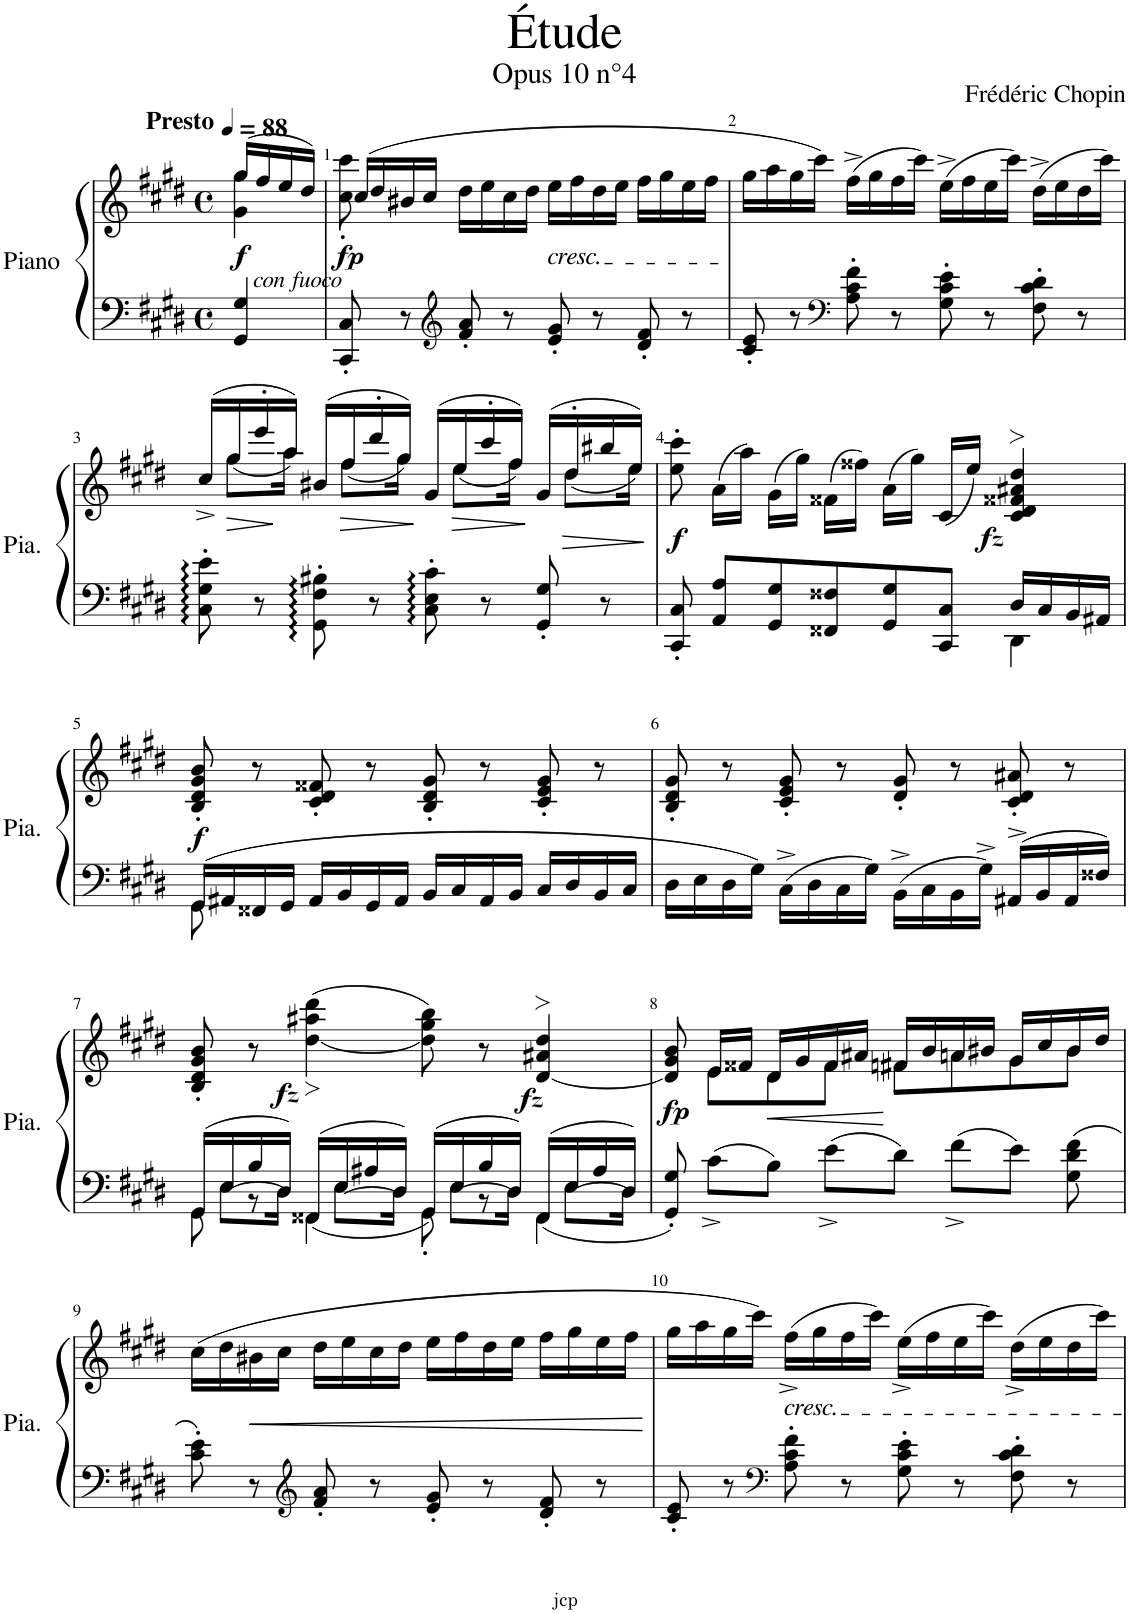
**kern	**kern	**dynam
*part1	*part1	*part1
*staff2	*staff1	*staff1/2
*I"Piano	*	*
*I'Pia.	*	*
*clefF4	*clefG2	*
*k[f#c#g#d#]	*k[f#c#g#d#]	*
*M4/4	*M4/4	*
*met(c)	*met(c)	*
*MM88	*MM88	*
=	=	=
*	*^	*
!	!LO:TX:a:B:t=Presto	!	!
!	!LO:TX:b:i:t=con fuoco	!	!
!	!	!	!LO:DY:b
4GG#/ 4G#/	(16gg#/LL	4g#\ 4gg#\	f
.	16ff#/	.	.
.	16ee/	.	.
.	16dd#/JJ)	.	.
=1	=1	=1	=1
!	!	!	!LO:DY:b
8CC#/' 8C#/'	(16cc#/LL	8cc#\' 8ccc#\'	fp
.	16dd#/	.	.
8r	16b#X/	2..ryy	.
.	16cc#/JJ	.	.
*clefG2	*	*	*
8f#/' 8a/'	16dd#\LL	.	.
.	16ee\	.	.
8r	16cc#\	.	.
.	16dd#\JJ	.	.
!	!LO:TX:b:i:t=cresc.	!	!
8e/' 8g#/'	16ee\LL	.	.
.	16ff#\	.	.
8r	16dd#\	.	.
.	16ee\JJ	.	.
8d#/' 8f#/'	16ff#\LL	.	.
.	16gg#\	.	.
8r	16ee\	.	.
.	16ff#\JJ	.	.
*	*v	*v	*
=2	=2	=2
8c#/' 8e/'	16gg#\LL	.
.	16aa\	.
8r	16gg#\	.
.	16ccc#\JJ)	.
*clefF4	*	*
8A\' 8c#\' 8f#\'	(16ff#^\LL	.
.	16gg#\	.
8r	16ff#\	.
.	16ccc#\JJ)	.
8G#\' 8c#\' 8e\'	(16ee^\LL	.
.	16ff#\	.
8r	16ee\	.
.	16ccc#\JJ)	.
8F#\' 8c#\' 8d#\'	(16dd#^\LL	.
.	16ee\	.
8r	16dd#\	.
.	16ccc#\JJ)	.
!!LO:LB:g=z
=3	=3	=3
*	*^	*
8C#\' 8G#\' 8e\'	(16cc#^/LL	16ryy	.
!	!	!	!LO:HP:b
.	(<16gg#/	8gg#\L	>
8r	16eee'/	.	.
.	16aa/JJ))	16aa\Jk	]
8GG#\' 8F#\' 8B#X\'	(16b#X/LL	16ryy	.
!	!	!	!LO:HP:b
.	(<16ff#/	8ff#\L	>
8r	16ddd#'/	.	.
.	16gg#/JJ))	16gg#\Jk	.
8C#\' 8E\' 8c#\'	(16g#/LL	16ryy	]
!	!	!	!LO:HP:b
.	(<16ee/	8ee\L	>
8r	16ccc#'/	.	.
.	16ff#/JJ))	16ff#\Jk	.
8GG#/' 8G#/'	(16g#/LL	16ryy	]
!	!	!	!LO:HP:b
.	(<16dd#'/	8dd#\L	>
8r	16bb#X/	.	.
.	16ee/JJ))	16ee\Jk	.
*	*v	*v	*
.	.	]
=4	=4	=4
*^	*	*
!	!	!	!LO:DY:b
8CC#/' 8C#/'	2.ryy	8ee\' 8ccc#\'	f
8AA/ 8A/L	.	(16a\LL	.
.	.	16aa\JJ)	.
8GG#/ 8G#/	.	(16g#\LL	.
.	.	16gg#\JJ)	.
8FF##X/ 8F##X/	.	(16f##X\LL	.
.	.	16ff##X\JJ)	.
8GG#/ 8G#/	.	(16a\LL	.
.	.	16gg#\JJ)	.
8CC#/ 8C#/J	.	(16c#/LL	.
.	.	16ee/JJ)	.
!	!	!	!LO:DY:b
16D#/LL	4DD#\	4c#/> 4d#/> 4f##X/> 4a#X/> 4dd#/>	fz
16C#/	.	.	.
16BB/	.	.	.
16AA#X/JJ	.	.	.
!!LO:LB:g=z
=5	=5	=5	=5
!	!	!	!LO:DY:b
16GG#/LL	8GG#\	8B/' 8d#/' 8g#/' 8b/'	f
16AA#X/	.	.	.
16FF##X/	2..ryy	8r	.
16GG#/JJ	.	.	.
16AA#/LL	.	8c#/' 8d#/' 8f##X/'	.
16BB/	.	.	.
16GG#/	.	8r	.
16AA#/JJ	.	.	.
16BB/LL	.	8B/' 8d#/' 8g#/'	.
16C#/	.	.	.
16AA#/	.	8r	.
16BB/JJ	.	.	.
16C#/LL	.	8c#/' 8e/' 8g#/'	.
16D#/	.	.	.
16BB/	.	8r	.
16C#/JJ	.	.	.
*v	*v	*	*
=6	=6	=6
16D#\LL	8B/' 8d#/' 8g#/'	.
16E\	.	.
16D#\	8r	.
16G#\JJ	.	.
16C#^\LL	8c#/' 8e/' 8g#/'	.
16D#\	.	.
16C#\	8r	.
16G#\JJ	.	.
16BB^\LL	8d#/' 8g#/'	.
16C#\	.	.
16BB\	8r	.
16G#^\JJ	.	.
16AA#X^>/LL	8c#/' 8d#/' 8a#X/'	.
16BB/	.	.
16AA#/	8r	.
16F##X/JJ	.	.
!!LO:LB:g=z
=7	=7	=7
*^	*	*
*	*^	*	*
16GG#/LL	16ryy	8GG#\	8B/' 8d#/' 8g#/' 8b/'	.
16E/	8E\L	.	.	.
16B/	.	8r	8r	.
16D#/JJ	16D#\Jk	.	.	.
!	!	!	!	!LO:DY:b
16FF##X/LL	16ryy	4FF##\	(>[4dd#\< 4aa#X\< 4ddd#\<	fz
16E/	8E\L	.	.	.
16A#X/	.	.	.	.
16D#/JJ	16D#\Jk	.	.	.
16GG#/LL	16ryy	8GG#'\	8dd#\] 8gg#\ 8bb\)	.
16E/	8E\L	.	.	.
16B/	.	8r	8r	.
16D#/JJ	16D#\Jk	.	.	.
!	!	!	!	!LO:DY:b
16FF##/LL	16ryy	4FF##\	[4d#/> 4a#X/> 4dd#/>	fz
16E/	8E\L	.	.	.
16A#/	.	.	.	.
16D#/JJ	16D#\Jk	.	.	.
*	*v	*v	*	*
=8	=8	=8	=8
*	*	*^	*
!	!	!	!	!LO:DY:b
*v	*v	*	*	*
8GG#/' 8G#/'	8d#/] 8g#/ 8b/	8ryy	fp
8c#^<\L	16e/LL	8e\L	.
.	16f##X/JJ	.	.
!	!	!	!LO:HP:b
8B\J	16d#/LL	8d#\	<
.	16g#/	.	.
8e^<\L	16f##/	8f##\J	.
.	16a#X/JJ	.	.
8d#\J	16f#X/LL	8f#\L	[
.	16b/	.	.
8f#^<\L	16an/	8a\	.
.	16b#X/JJ	.	.
8e\J	16g#/LL	8g#\	.
.	16cc#/	.	.
8G#\ 8d#\ 8f#\	16b#/	8b#\J	.
.	16dd#/JJ	.	.
*	*v	*v	*
!!LO:LB:g=z
=9	=9	=9
8c#\' 8e\'	(16cc#\LL	.
.	16dd#\	.
!	!	!LO:HP:b
8r	16b#X\	<
.	16cc#\JJ	.
*clefG2	*	*
8f#/' 8a/'	16dd#\LL	.
.	16ee\	.
8r	16cc#\	.
.	16dd#\JJ	.
8e/' 8g#/'	16ee\LL	.
.	16ff#\	.
8r	16dd#\	.
.	16ee\JJ	.
8d#/' 8f#/'	16ff#\LL	.
.	16gg#\	.
8r	16ee\	.
.	16ff#\JJ	.
.	.	[
=10	=10	=10
8c#/' 8e/'	16gg#\LL	.
.	16aa\	.
8r	16gg#\	.
.	16ccc#\JJ)	.
*clefF4	*	*
!	!LO:TX:b:i:t=cresc.	!
8A\' 8c#\' 8f#\'	(16ff#^<\LL	.
.	16gg#\	.
8r	16ff#\	.
.	16ccc#\JJ)	.
8G#\' 8c#\' 8e\'	(16ee^<\LL	.
.	16ff#\	.
8r	16ee\	.
.	16ccc#\JJ)	.
8F#\' 8c#\' 8d#\'	(16dd#^<\LL	.
.	16ee\	.
8r	16dd#\	.
.	16ccc#\JJ)	.
=	=	=
*-	*-	*-
